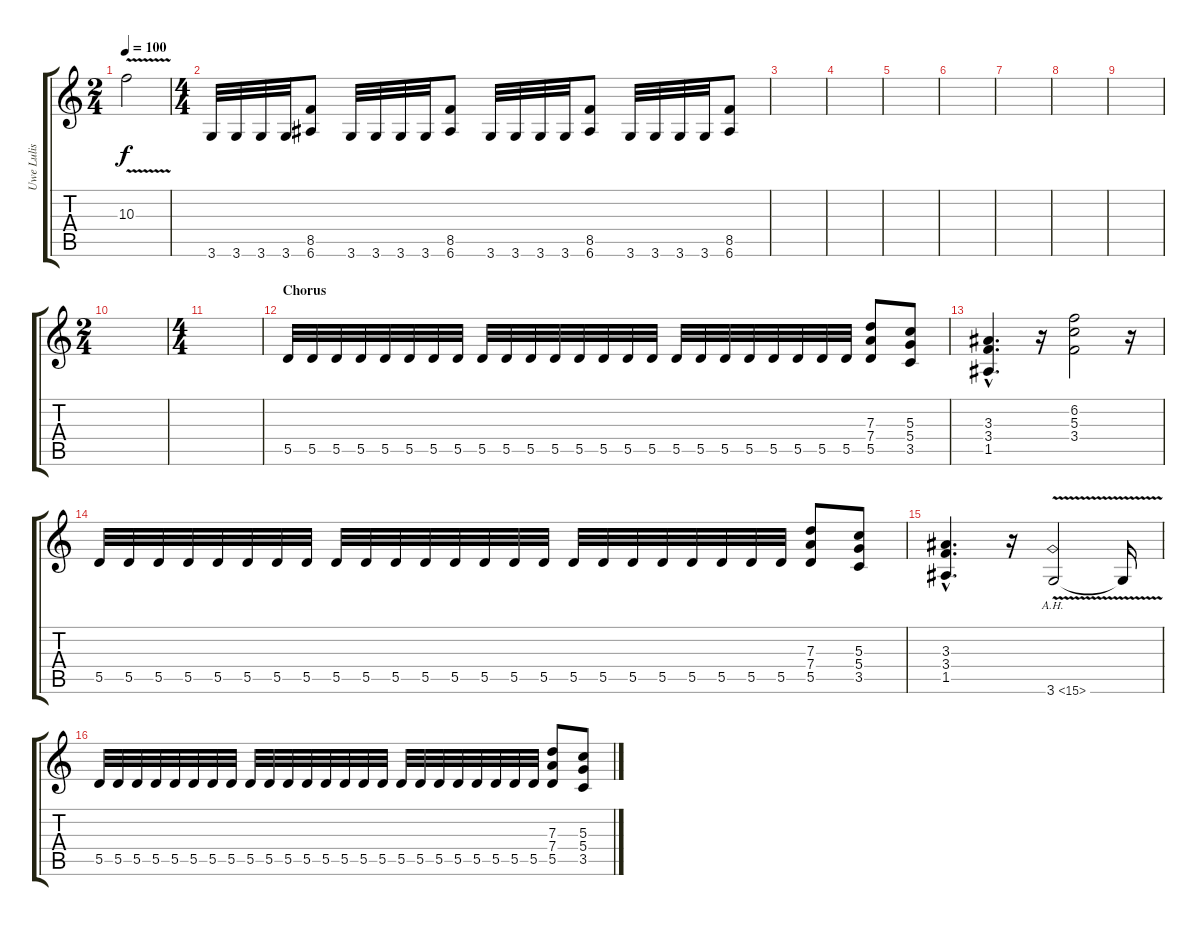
\track ("Uwe Lulis (Lead Guitar)" "Uwe Lulis ") {instrument distortionguitar}
\staff {score tabs}
\tuning (E4 B3 G3 D3 A2 E2) {hide}
\ts (2 4)
\tempo 100
\clef g2
\ks c
10.3{v}.2{dy f} |
\ts (4 4)
3.6.32 3.6.32 3.6.32 3.6.32 (8.5 6.6).8 3.6.32 3.6.32 3.6.32 3.6.32 (8.5 6.6).8 3.6.32 3.6.32 3.6.32 3.6.32 (8.5 6.6).8 3.6.32 3.6.32 3.6.32 3.6.32 (8.5 6.6).8 |
|
|
|
|
|
|
|
\ts (2 4)
|
\ts (4 4)
|
\section ("" "Chorus")
5.5.32 5.5.32 5.5.32 5.5.32 5.5.32 5.5.32 5.5.32 5.5.32 5.5.32 5.5.32 5.5.32 5.5.32 5.5.32 5.5.32 5.5.32 5.5.32 5.5.32 5.5.32 5.5.32 5.5.32 5.5.32 5.5.32 5.5.32 5.5.32 (7.3 7.4 5.5).8 (5.3 5.4 3.5).8 |
(3.3{hac} 3.4{hac} 1.5{hac}).4{d} r.16 (6.2 5.3 3.4).2 r.16 |
5.5.32 5.5.32 5.5.32 5.5.32 5.5.32 5.5.32 5.5.32 5.5.32 5.5.32 5.5.32 5.5.32 5.5.32 5.5.32 5.5.32 5.5.32 5.5.32 5.5.32 5.5.32 5.5.32 5.5.32 5.5.32 5.5.32 5.5.32 5.5.32 (7.3 7.4 5.5).8 (5.3 5.4 3.5).8 |
(3.3{hac} 3.4{hac} 1.5{hac}).4{d} r.16 3.6{ah 12 v}.2 3.6{t}.16 |
5.5.32 5.5.32 5.5.32 5.5.32 5.5.32 5.5.32 5.5.32 5.5.32 5.5.32 5.5.32 5.5.32 5.5.32 5.5.32 5.5.32 5.5.32 5.5.32 5.5.32 5.5.32 5.5.32 5.5.32 5.5.32 5.5.32 5.5.32 5.5.32 (7.3 7.4 5.5).8 (5.3 5.4 3.5).8
